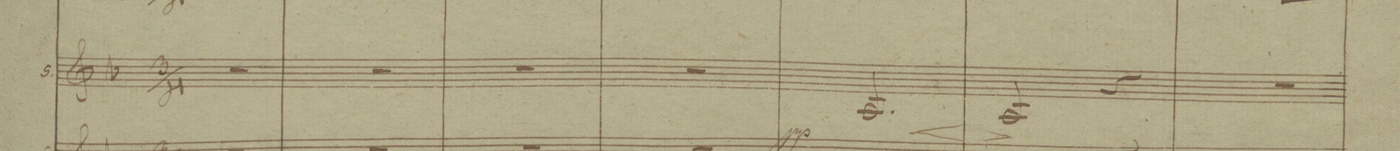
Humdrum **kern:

**kern	**dynam
*I"5.	*
*clefG2	*
*k[b-]	*
*M3/4	*
2.r	.
=2	=2
2.r	.
=3	=3
2.r	.
=4	=4
2.r	.
=5	=5
2.A/	.
=6	=6
2A/	.
4r	.
=7	=7
2.r	.
=8	=8
*-	*-
